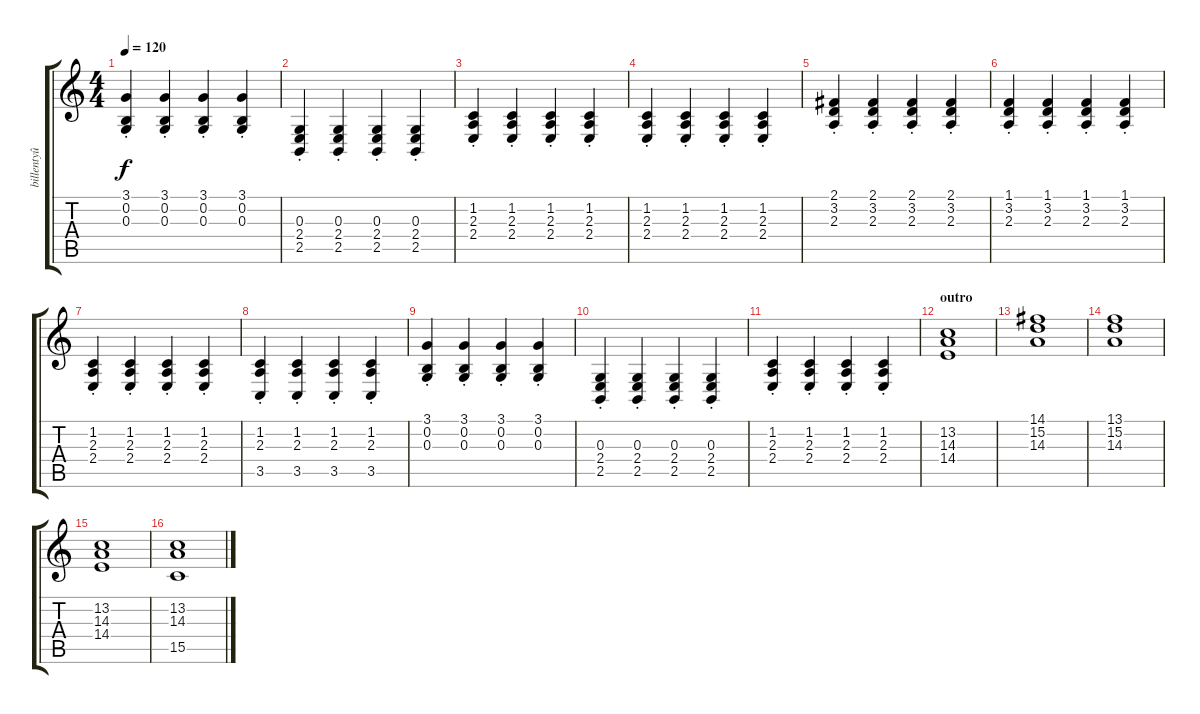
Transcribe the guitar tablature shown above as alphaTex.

\track ("billentyû II." "billentyû ") {instrument mutedtrumpet}
\staff {score tabs}
\tuning (E4 B3 G3 D3 A2 E2) {hide}
\ts (4 4)
\tempo 120
\clef g2
\ks c
(3.1{st} 0.2{st} 0.3{st}).4{dy f} (3.1{st} 0.2{st} 0.3{st}).4 (3.1{st} 0.2{st} 0.3{st}).4 (3.1{st} 0.2{st} 0.3{st}).4 |
(0.3{st} 2.4{st} 2.5{st}).4 (0.3{st} 2.4 2.5{st}).4 (0.3{st} 2.4{st} 2.5{st}).4 (0.3{st} 2.4{st} 2.5{st}).4 |
(1.2{st} 2.3{st} 2.4{st}).4 (1.2{st} 2.3{st} 2.4{st}).4 (1.2{st} 2.3{st} 2.4{st}).4 (1.2{st} 2.3{st} 2.4{st}).4 |
(1.2{st} 2.3{st} 2.4{st}).4 (1.2{st} 2.3{st} 2.4{st}).4 (1.2{st} 2.3{st} 2.4{st}).4 (1.2{st} 2.3{st} 2.4{st}).4 |
(2.1{st} 3.2{st} 2.3{st}).4 (2.1{st} 3.2{st} 2.3{st}).4 (2.1{st} 3.2{st} 2.3{st}).4 (2.1{st} 3.2{st} 2.3{st}).4 |
(1.1{st} 3.2{st} 2.3{st}).4 (1.1{st} 3.2{st} 2.3{st}).4 (1.1{st} 3.2{st} 2.3{st}).4 (1.1{st} 3.2{st} 2.3{st}).4 |
(1.2{st} 2.3{st} 2.4{st}).4 (1.2{st} 2.3{st} 2.4{st}).4 (1.2{st} 2.3{st} 2.4{st}).4 (1.2{st} 2.3{st} 2.4{st}).4 |
(1.2{st} 2.3{st} 3.5{st}).4 (1.2{st} 2.3{st} 3.5{st}).4 (1.2{st} 2.3{st} 3.5{st}).4 (1.2{st} 2.3{st} 3.5{st}).4 |
(3.1{st} 0.2{st} 0.3{st}).4 (3.1{st} 0.2{st} 0.3{st}).4 (3.1{st} 0.2{st} 0.3{st}).4 (3.1{st} 0.2{st} 0.3{st}).4 |
(0.3{st} 2.4{st} 2.5{st}).4 (0.3{st} 2.4 2.5{st}).4 (0.3{st} 2.4{st} 2.5{st}).4 (0.3{st} 2.4{st} 2.5{st}).4 |
(1.2{st} 2.3{st} 2.4{st}).4 (1.2{st} 2.3{st} 2.4{st}).4 (1.2{st} 2.3{st} 2.4{st}).4 (1.2{st} 2.3{st} 2.4{st}).4 |
\section ("" "outro")
(13.2 14.3 14.4).1{instrument tremolostrings} |
(14.1 15.2 14.3).1 |
(13.1 15.2 14.3).1 |
(13.2 14.3 14.4).1 |
(13.2 14.3 15.5).1
